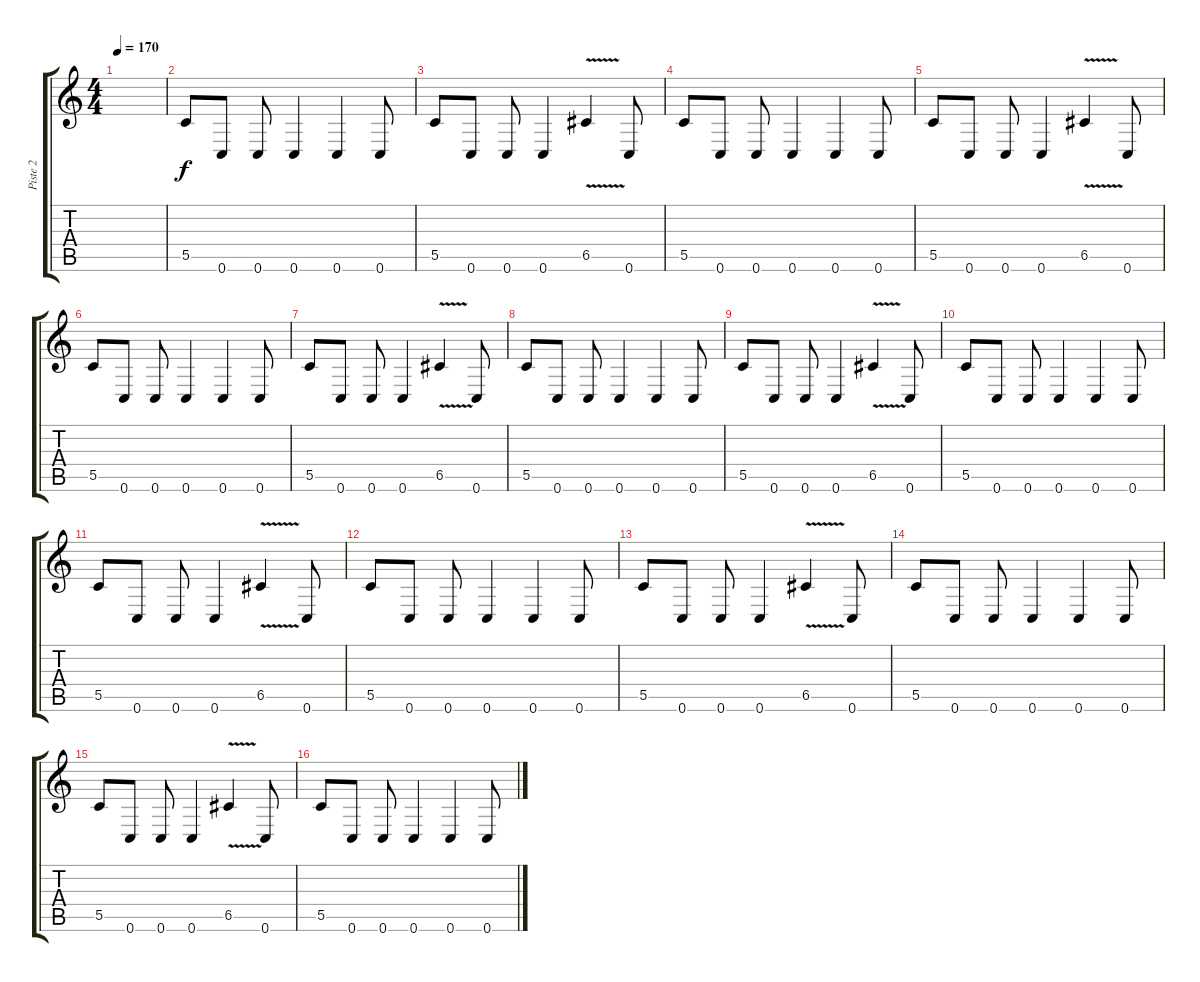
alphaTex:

\track ("Piste 2" "Piste 2") {instrument distortionguitar}
\staff {score tabs}
\tuning (D4 A3 F3 C3 G2 C2) {hide}
\ts (4 4)
\tempo 170
\clef g2
\ks c
|
5.5.8 0.6.8 0.6.8 0.6.4 0.6.4 0.6.8 |
5.5.8 0.6.8 0.6.8 0.6.4 6.5{v}.4 0.6.8 |
5.5.8 0.6.8 0.6.8 0.6.4 0.6.4 0.6.8 |
5.5.8 0.6.8 0.6.8 0.6.4 6.5{v}.4 0.6.8 |
5.5.8 0.6.8 0.6.8 0.6.4 0.6.4 0.6.8 |
5.5.8 0.6.8 0.6.8 0.6.4 6.5{v}.4 0.6.8 |
5.5.8 0.6.8 0.6.8 0.6.4 0.6.4 0.6.8 |
5.5.8 0.6.8 0.6.8 0.6.4 6.5{v}.4 0.6.8 |
5.5.8 0.6.8 0.6.8 0.6.4 0.6.4 0.6.8 |
5.5.8 0.6.8 0.6.8 0.6.4 6.5{v}.4 0.6.8 |
5.5.8 0.6.8 0.6.8 0.6.4 0.6.4 0.6.8 |
5.5.8 0.6.8 0.6.8 0.6.4 6.5{v}.4 0.6.8 |
5.5.8 0.6.8 0.6.8 0.6.4 0.6.4 0.6.8 |
5.5.8 0.6.8 0.6.8 0.6.4 6.5{v}.4 0.6.8 |
5.5.8 0.6.8 0.6.8 0.6.4 0.6.4 0.6.8
